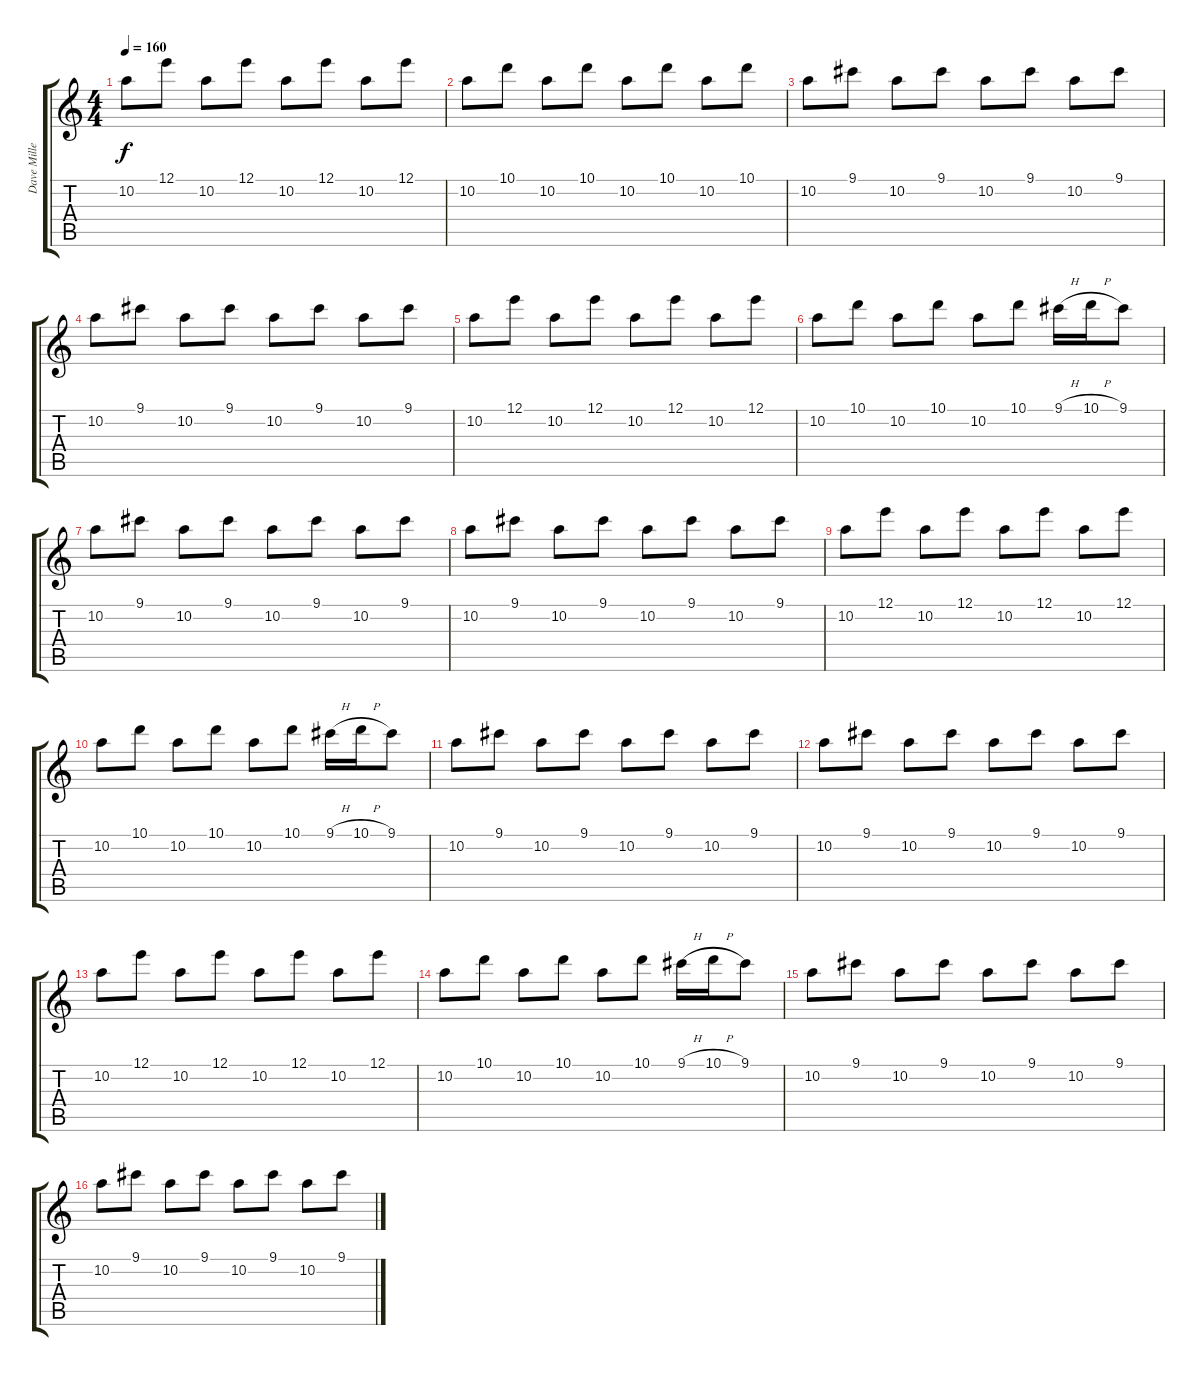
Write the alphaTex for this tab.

\track ("Dave Miller" "Dave Mille") {instrument electricguitarjazz}
\staff {score tabs}
\tuning (E4 B3 G3 D3 A2 D2) {hide}
\ts (4 4)
\tempo 160
\clef g2
\ks c
10.2.8{dy f} 12.1.8 10.2.8 12.1.8 10.2.8 12.1.8 10.2.8 12.1.8 |
10.2.8 10.1.8 10.2.8 10.1.8 10.2.8 10.1.8 10.2.8 10.1.8 |
10.2.8 9.1.8 10.2.8 9.1.8 10.2.8 9.1.8 10.2.8 9.1.8 |
10.2.8 9.1.8 10.2.8 9.1.8 10.2.8 9.1.8 10.2.8 9.1.8 |
10.2.8 12.1.8 10.2.8 12.1.8 10.2.8 12.1.8 10.2.8 12.1.8 |
10.2.8 10.1.8 10.2.8 10.1.8 10.2.8 10.1.8 9.1{h}.16 10.1{h}.16 9.1.8 |
10.2.8 9.1.8 10.2.8 9.1.8 10.2.8 9.1.8 10.2.8 9.1.8 |
10.2.8 9.1.8 10.2.8 9.1.8 10.2.8 9.1.8 10.2.8 9.1.8 |
10.2.8 12.1.8 10.2.8 12.1.8 10.2.8 12.1.8 10.2.8 12.1.8 |
10.2.8 10.1.8 10.2.8 10.1.8 10.2.8 10.1.8 9.1{h}.16 10.1{h}.16 9.1.8 |
10.2.8 9.1.8 10.2.8 9.1.8 10.2.8 9.1.8 10.2.8 9.1.8 |
10.2.8 9.1.8 10.2.8 9.1.8 10.2.8 9.1.8 10.2.8 9.1.8 |
10.2.8 12.1.8 10.2.8 12.1.8 10.2.8 12.1.8 10.2.8 12.1.8 |
10.2.8 10.1.8 10.2.8 10.1.8 10.2.8 10.1.8 9.1{h}.16 10.1{h}.16 9.1.8 |
10.2.8 9.1.8 10.2.8 9.1.8 10.2.8 9.1.8 10.2.8 9.1.8 |
10.2.8 9.1.8 10.2.8 9.1.8 10.2.8 9.1.8 10.2.8 9.1.8
